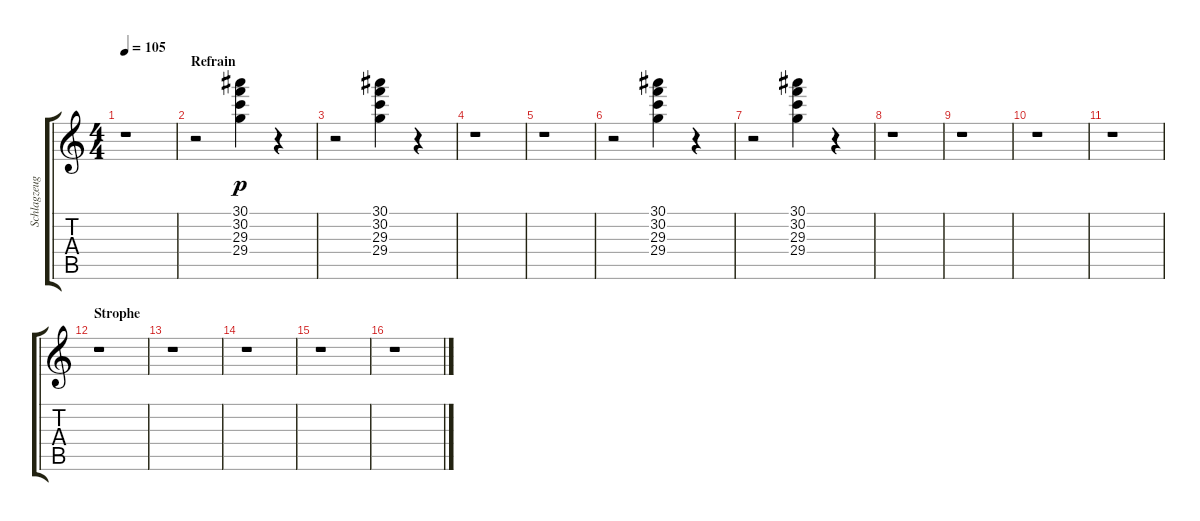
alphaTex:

\track ("Schlagzeug" "Schlagzeug") {instrument tubularbells}
\staff {score tabs}
\tuning (E4 B3 G3 D3 A2 E2) {hide}
\ts (4 4)
\tempo 105
\clef g2
\ks c
r.1{dy p} |
\section ("" "Refrain")
r.2 (30.1 30.2 29.3 29.4).4 r.4 |
r.2 (30.1 30.2 29.3 29.4).4 r.4 |
r.1 |
r.1 |
r.2 (30.1 30.2 29.3 29.4).4 r.4 |
r.2 (30.1 30.2 29.3 29.4).4 r.4 |
r.1 |
r.1 |
r.1 |
r.1 |
\section ("" "Strophe")
r.1 |
r.1 |
r.1 |
r.1 |
r.1
